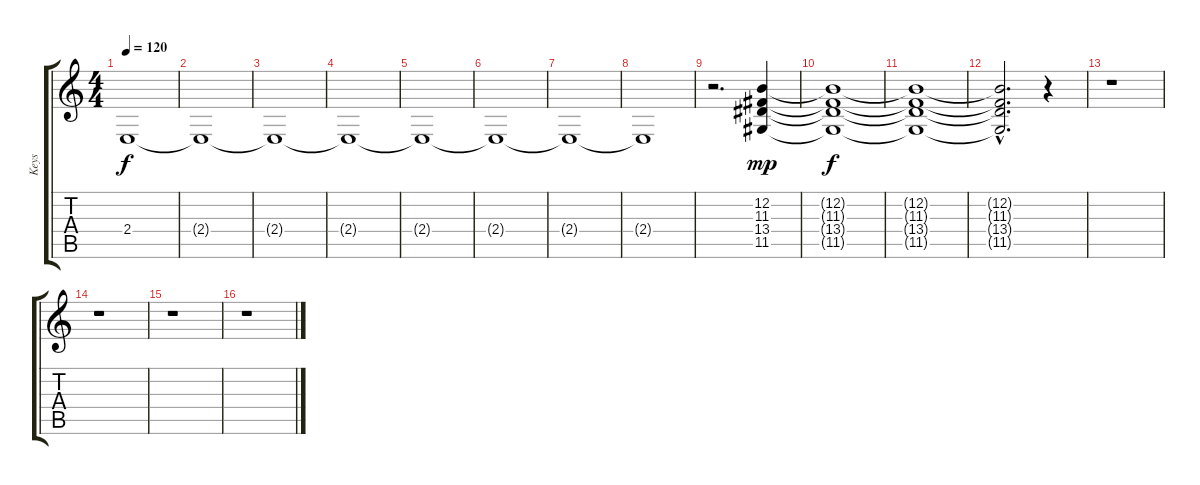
\track ("Keys" "Keys") {instrument pad4choir}
\staff {score tabs}
\tuning (E4 B3 G3 D3 A2 E2) {hide}
\ts (4 4)
\tempo 120
\clef g2
\ks c
2.4{t}.1{dy f} |
2.4{t}.1 |
2.4{t}.1 |
2.4{t}.1 |
2.4{t}.1 |
2.4{t}.1 |
2.4{t}.1 |
2.4{t}.1 |
r.2{d} (12.2 11.3 13.4 11.5).4{dy mp instrument synthbrass2} |
(12.2{t} 11.3{t} 13.4{t} 11.5{t}).1{dy f} |
(12.2{t} 11.3{t} 13.4{t} 11.5{t}).1 |
(12.2{hac t} 11.3{hac t} 13.4{hac t} 11.5{hac t}).2{d} r.4 |
r.1 |
r.1 |
r.1 |
r.1
